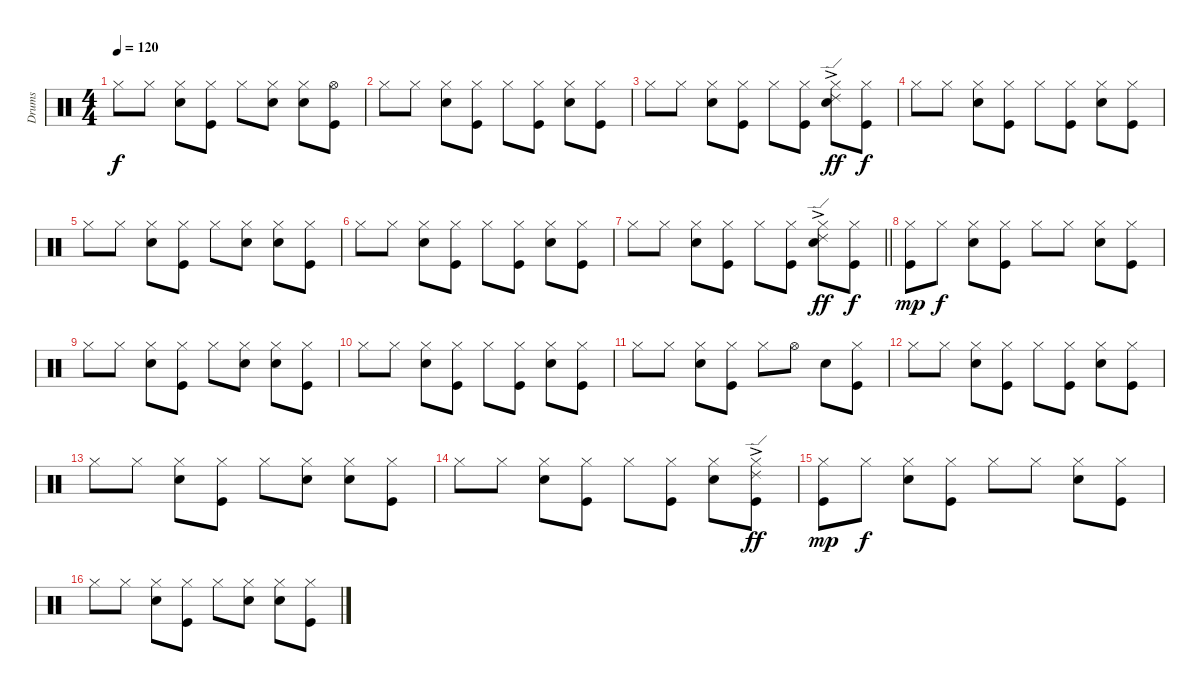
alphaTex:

\track ("Drums" "Drums") {instrument percussion}
\staff {score}
\articulation defaults
\ts (4 4)
\tempo 120
\clef neutral
\ks c "Hi-Hat (closed)".8{dy f} "Hi-Hat (closed)".8
("Hi-Hat (closed)" "Snare (hit) 2").8 ("Hi-Hat (closed)" "Kick (hit)").8 "Hi-Hat (closed)".8 ("Hi-Hat (closed)" "Snare (hit) 2").8 ("Hi-Hat (closed)" "Snare (hit) 2").8 ("Hi-Hat (open)" "Kick (hit)").8 |
"Hi-Hat (closed)".8 "Hi-Hat (closed)".8 ("Hi-Hat (closed)" "Snare (hit) 2").8 ("Hi-Hat (closed)" "Kick (hit)").8 "Hi-Hat (closed)".8 ("Hi-Hat (closed)" "Kick (hit)").8 ("Hi-Hat (closed)" "Snare (hit) 2").8 ("Hi-Hat (closed)" "Kick (hit)").8 |
"Hi-Hat (closed)".8 "Hi-Hat (closed)".8 ("Hi-Hat (closed)" "Snare (hit) 2").8 ("Hi-Hat (closed)" "Kick (hit)").8 "Hi-Hat (closed)".8 ("Hi-Hat (closed)" "Kick (hit)").8 ("Hi-Hat (closed)" "Snare (hit) 2" "Ride (edge) 2"{ac}).8{dy ff} ("Hi-Hat (closed)" "Kick (hit)").8{dy f} |
"Hi-Hat (closed)".8 "Hi-Hat (closed)".8 ("Hi-Hat (closed)" "Snare (hit) 2").8 ("Hi-Hat (closed)" "Kick (hit)").8 "Hi-Hat (closed)".8 ("Hi-Hat (closed)" "Kick (hit)").8 ("Hi-Hat (closed)" "Snare (hit) 2").8 ("Hi-Hat (closed)" "Kick (hit)").8 |
"Hi-Hat (closed)".8 "Hi-Hat (closed)".8 ("Hi-Hat (closed)" "Snare (hit) 2").8 ("Hi-Hat (closed)" "Kick (hit)").8 "Hi-Hat (closed)".8 ("Hi-Hat (closed)" "Snare (hit) 2").8 ("Hi-Hat (closed)" "Snare (hit) 2").8 ("Hi-Hat (closed)" "Kick (hit)").8 |
"Hi-Hat (closed)".8 "Hi-Hat (closed)".8 ("Hi-Hat (closed)" "Snare (hit) 2").8 ("Hi-Hat (closed)" "Kick (hit)").8 "Hi-Hat (closed)".8 ("Hi-Hat (closed)" "Kick (hit)").8 ("Hi-Hat (closed)" "Snare (hit) 2").8 ("Hi-Hat (closed)" "Kick (hit)").8 |
\barLineRight lightlight "Hi-Hat (closed)".8 "Hi-Hat (closed)".8
("Hi-Hat (closed)" "Snare (hit) 2").8 ("Hi-Hat (closed)" "Kick (hit)").8 "Hi-Hat (closed)".8 ("Hi-Hat (closed)" "Kick (hit)").8 ("Hi-Hat (closed)" "Snare (hit) 2" "Ride (edge) 2"{ac}).8{dy ff} ("Hi-Hat (closed)" "Kick (hit)").8{dy f} |
("Hi-Hat (closed)" "Kick (hit)").8{dy mp} "Hi-Hat (closed)".8{dy f} ("Hi-Hat (closed)" "Snare (hit) 2").8 ("Hi-Hat (closed)" "Kick (hit)").8 "Hi-Hat (closed)".8 "Hi-Hat (closed)".8 ("Hi-Hat (closed)" "Snare (hit) 2").8 ("Hi-Hat (closed)" "Kick (hit)").8 |
"Hi-Hat (closed)".8 "Hi-Hat (closed)".8 ("Hi-Hat (closed)" "Snare (hit) 2").8 ("Hi-Hat (closed)" "Kick (hit)").8 "Hi-Hat (closed)".8 ("Hi-Hat (closed)" "Snare (hit) 2").8 ("Hi-Hat (closed)" "Snare (hit) 2").8 ("Hi-Hat (closed)" "Kick (hit)").8 |
"Hi-Hat (closed)".8 "Hi-Hat (closed)".8 ("Hi-Hat (closed)" "Snare (hit) 2").8 ("Hi-Hat (closed)" "Kick (hit)").8 "Hi-Hat (closed)".8 ("Hi-Hat (closed)" "Kick (hit)").8 ("Hi-Hat (closed)" "Snare (hit) 2").8 ("Hi-Hat (closed)" "Kick (hit)").8 |
"Hi-Hat (closed)".8 "Hi-Hat (closed)".8 ("Hi-Hat (closed)" "Snare (hit) 2").8 ("Hi-Hat (closed)" "Kick (hit)").8 "Hi-Hat (closed)".8 "Hi-Hat (open)".8 "Snare (hit) 2".8 ("Hi-Hat (closed)" "Kick (hit)").8 |
"Hi-Hat (closed)".8 "Hi-Hat (closed)".8 ("Hi-Hat (closed)" "Snare (hit) 2").8 ("Hi-Hat (closed)" "Kick (hit)").8 "Hi-Hat (closed)".8 ("Hi-Hat (closed)" "Kick (hit)").8 ("Hi-Hat (closed)" "Snare (hit) 2").8 ("Hi-Hat (closed)" "Kick (hit)").8 |
"Hi-Hat (closed)".8 "Hi-Hat (closed)".8 ("Hi-Hat (closed)" "Snare (hit) 2").8 ("Hi-Hat (closed)" "Kick (hit)").8 "Hi-Hat (closed)".8 ("Hi-Hat (closed)" "Snare (hit) 2").8 ("Hi-Hat (closed)" "Snare (hit) 2").8 ("Hi-Hat (closed)" "Kick (hit)").8 |
"Hi-Hat (closed)".8 "Hi-Hat (closed)".8 ("Hi-Hat (closed)" "Snare (hit) 2").8 ("Hi-Hat (closed)" "Kick (hit)").8 "Hi-Hat (closed)".8 ("Hi-Hat (closed)" "Kick (hit)").8 ("Hi-Hat (closed)" "Snare (hit) 2").8 ("Hi-Hat (closed)" "Ride (edge) 2"{ac} "Kick (hit)").8{dy ff} |
("Hi-Hat (closed)" "Kick (hit)").8{dy mp} "Hi-Hat (closed)".8{dy f} ("Hi-Hat (closed)" "Snare (hit) 2").8 ("Hi-Hat (closed)" "Kick (hit)").8 "Hi-Hat (closed)".8 "Hi-Hat (closed)".8 ("Hi-Hat (closed)" "Snare (hit) 2").8 ("Hi-Hat (closed)" "Kick (hit)").8 |
"Hi-Hat (closed)".8 "Hi-Hat (closed)".8 ("Hi-Hat (closed)" "Snare (hit) 2").8 ("Hi-Hat (closed)" "Kick (hit)").8 "Hi-Hat (closed)".8 ("Hi-Hat (closed)" "Snare (hit) 2").8 ("Hi-Hat (closed)" "Snare (hit) 2").8 ("Hi-Hat (closed)" "Kick (hit)").8
